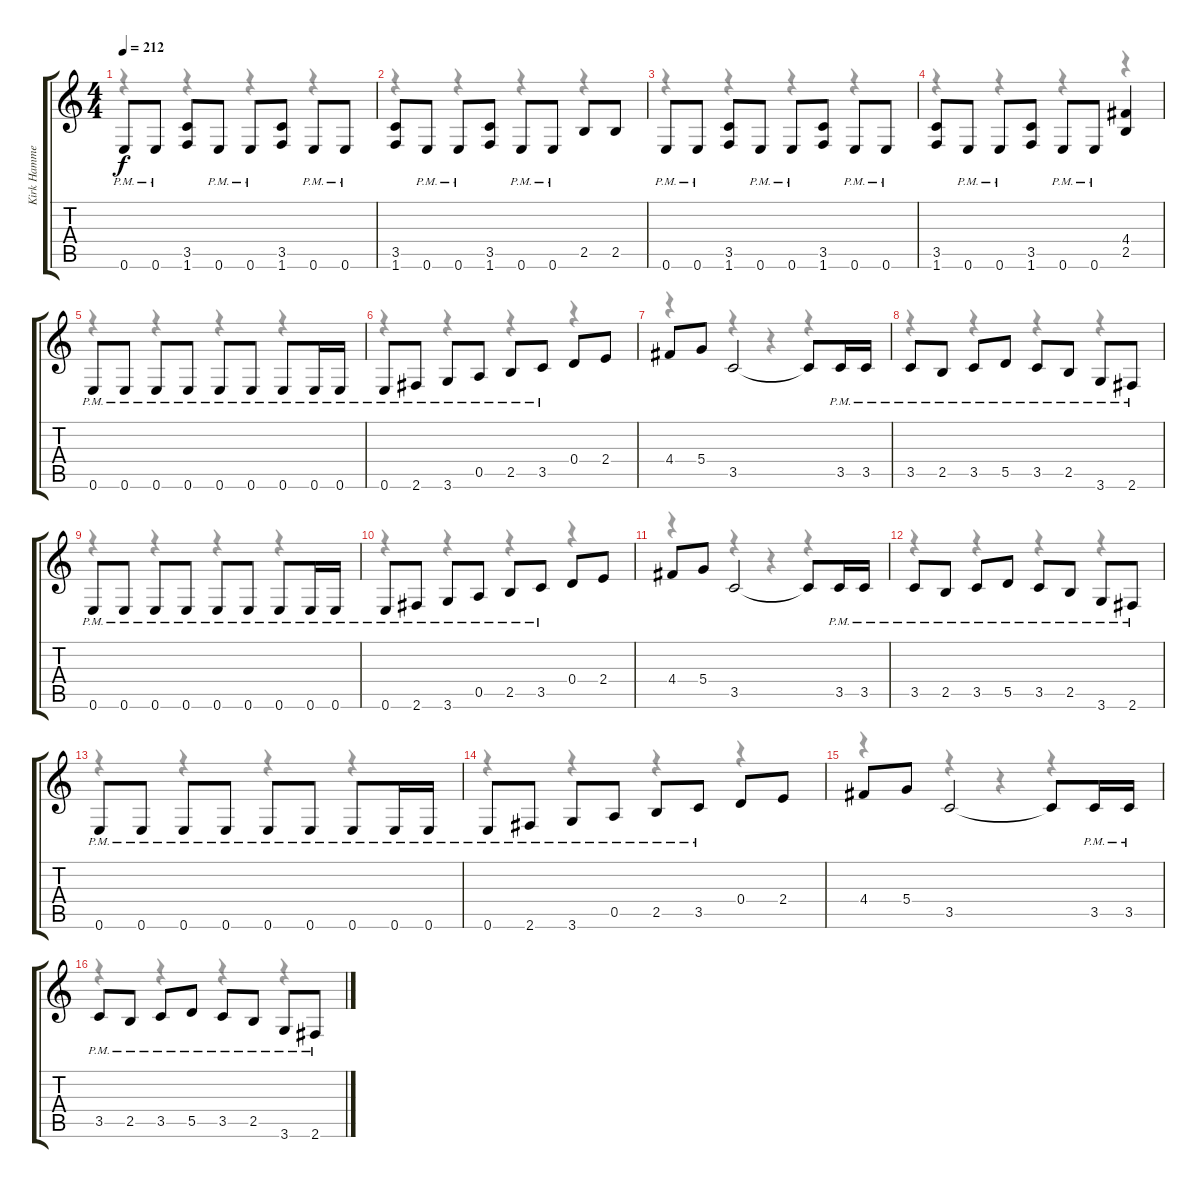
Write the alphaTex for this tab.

\track ("Kirk Hammett" "Kirk Hamme") {instrument distortionguitar}
\staff {score tabs}
\tuning (E4 B3 G3 D3 A2 E2) {hide}
\voice
\ts (4 4)
\tempo 212
\clef g2
\ks c
0.6{pm}.8{dy f} 0.6{pm}.8 (3.5 1.6).8 0.6{pm}.8 0.6{pm}.8 (3.5 1.6).8 0.6{pm}.8 0.6{pm}.8 |
(3.5 1.6).8 0.6{pm}.8 0.6{pm}.8 (3.5 1.6).8 0.6{pm}.8 0.6{pm}.8 2.5.8 2.5.8 |
0.6{pm}.8 0.6{pm}.8 (3.5 1.6).8 0.6{pm}.8 0.6{pm}.8 (3.5 1.6).8 0.6{pm}.8 0.6{pm}.8 |
(3.5 1.6).8 0.6{pm}.8 0.6{pm}.8 (3.5 1.6).8 0.6{pm}.8 0.6{pm}.8 (4.4 2.5).4 |
0.6{pm}.8 0.6{pm}.8 0.6{pm}.8 0.6{pm}.8 0.6{pm}.8 0.6{pm}.8 0.6{pm}.8 0.6{pm}.16 0.6{pm}.16 |
0.6{pm}.8 2.6{pm}.8 3.6{pm}.8 0.5{pm}.8 2.5{pm}.8 3.5{pm}.8 0.4.8 2.4.8 |
4.4.8 5.4.8 3.5.2 3.5{t}.8 3.5{pm}.16 3.5{pm}.16 |
3.5{pm}.8 2.5{pm}.8 3.5{pm}.8 5.5{pm}.8 3.5{pm}.8 2.5{pm}.8 3.6{pm}.8 2.6{pm}.8 |
0.6{pm}.8 0.6{pm}.8 0.6{pm}.8 0.6{pm}.8 0.6{pm}.8 0.6{pm}.8 0.6{pm}.8 0.6{pm}.16 0.6{pm}.16 |
0.6{pm}.8 2.6{pm}.8 3.6{pm}.8 0.5{pm}.8 2.5{pm}.8 3.5{pm}.8 0.4.8 2.4.8 |
4.4.8 5.4.8 3.5.2 3.5{t}.8 3.5{pm}.16 3.5{pm}.16 |
3.5{pm}.8 2.5{pm}.8 3.5{pm}.8 5.5{pm}.8 3.5{pm}.8 2.5{pm}.8 3.6{pm}.8 2.6{pm}.8 |
0.6{pm}.8 0.6{pm}.8 0.6{pm}.8 0.6{pm}.8 0.6{pm}.8 0.6{pm}.8 0.6{pm}.8 0.6{pm}.16 0.6{pm}.16 |
0.6{pm}.8 2.6{pm}.8 3.6{pm}.8 0.5{pm}.8 2.5{pm}.8 3.5{pm}.8 0.4.8 2.4.8 |
4.4.8 5.4.8 3.5.2 3.5{t}.8 3.5{pm}.16 3.5{pm}.16 |
3.5{pm}.8 2.5{pm}.8 3.5{pm}.8 5.5{pm}.8 3.5{pm}.8 2.5{pm}.8 3.6{pm}.8 2.6{pm}.8
\voice
\clef g2
\ottava regular
\simile none
\ks c
r.4{dy f} r.4 r.4 r.4 |
r.4 r.4 r.4 r.4 |
r.4 r.4 r.4 r.4 |
r.4 r.4 r.4 r.4 |
r.4 r.4 r.4 r.4 |
r.4 r.4 r.4 r.4 |
r.4 r.4 r.4 r.4 |
r.4 r.4 r.4 r.4 |
r.4 r.4 r.4 r.4 |
r.4 r.4 r.4 r.4 |
r.4 r.4 r.4 r.4 |
r.4 r.4 r.4 r.4 |
r.4 r.4 r.4 r.4 |
r.4 r.4 r.4 r.4 |
r.4 r.4 r.4 r.4 |
r.4 r.4 r.4 r.4
